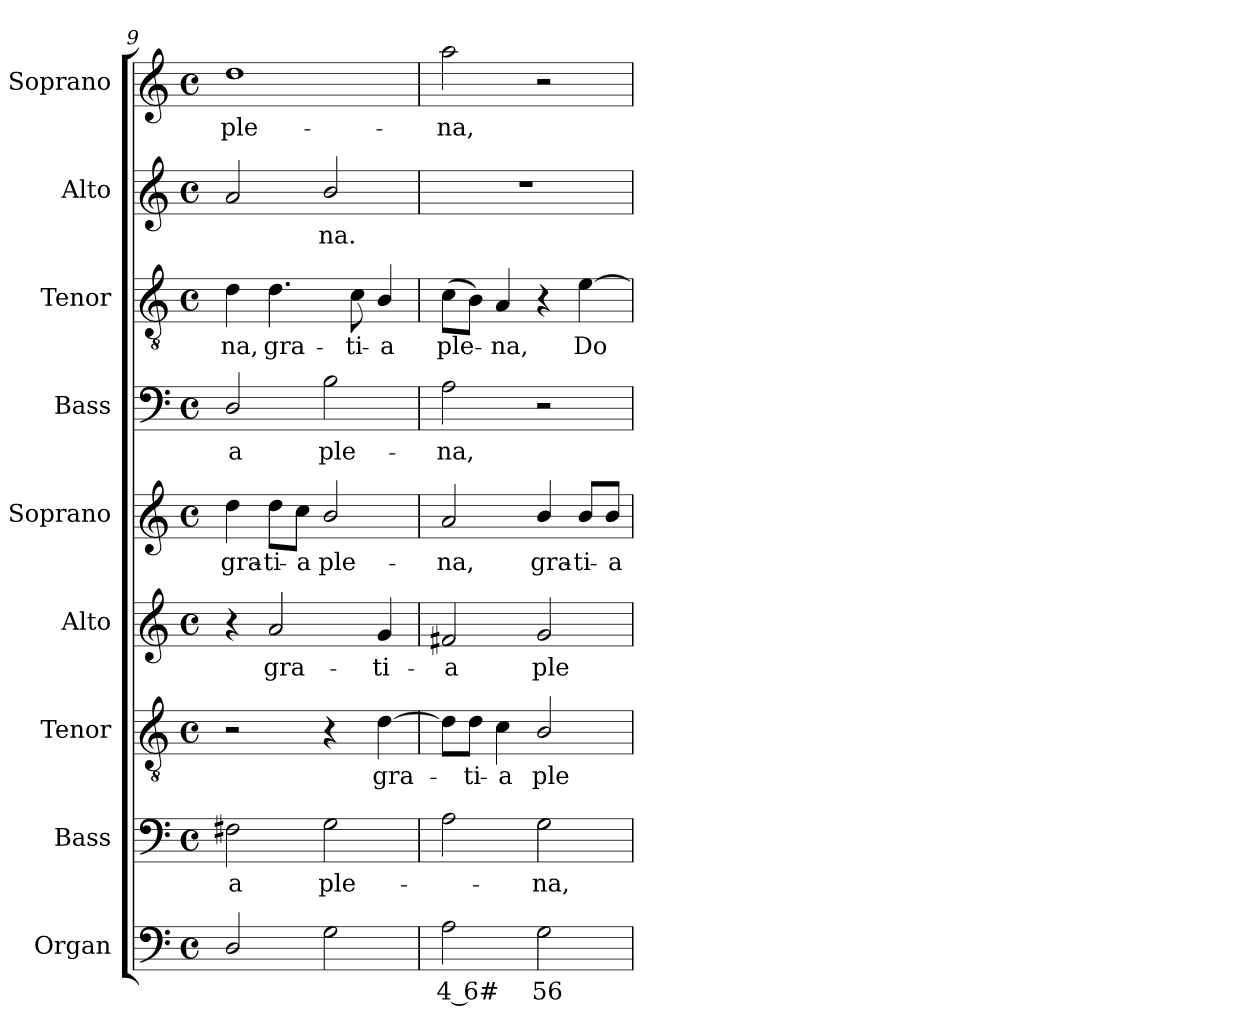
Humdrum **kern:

**kern	**text	**kern	**text	**kern	**text	**kern	**text	**kern	**text	**kern	**text	**kern	**text	**kern	**text	**kern	**text
*part9	*part9	*part8	*part8	*part7	*part7	*part6	*part6	*part5	*part5	*part4	*part4	*part3	*part3	*part2	*part2	*part1	*part1
*staff9	*staff9	*staff8	*staff8	*staff7	*staff7	*staff6	*staff6	*staff5	*staff5	*staff4	*staff4	*staff3	*staff3	*staff2	*staff2	*staff1	*staff1
*I"Organ	*	*I"Bass	*	*I"Tenor	*	*I"Alto	*	*I"Soprano	*	*I"Bass	*	*I"Tenor	*	*I"Alto	*	*I"Soprano	*
*	*	*I'B.	*	*I'T.	*	*I'A.	*	*I'S.	*	*I'B.	*	*I'T.	*	*I'A.	*	*I'S.	*
*clefF4	*	*clefF4	*	*clefGv2	*	*clefG2	*	*clefG2	*	*clefF4	*	*clefGv2	*	*clefG2	*	*clefG2	*
*	*	*	*	*ITrd7c12	*	*	*	*	*	*	*	*ITrd7c12	*	*	*	*	*
*k[]	*	*k[]	*	*k[]	*	*k[]	*	*k[]	*	*k[]	*	*k[]	*	*k[]	*	*k[]	*
*C:	*	*C:	*	*C:	*	*C:	*	*C:	*	*C:	*	*C:	*	*C:	*	*C:	*
*M4/4	*	*M4/4	*	*M4/4	*	*M4/4	*	*M4/4	*	*M4/4	*	*M4/4	*	*M4/4	*	*M4/4	*
*met(c)	*	*met(c)	*	*met(c)	*	*met(c)	*	*met(c)	*	*met(c)	*	*met(c)	*	*met(c)	*	*met(c)	*
=9	=9	=9	=9	=9	=9	=9	=9	=9	=9	=9	=9	=9	=9	=9	=9	=9	=9
!	!	!	!LO:LY:b:color=#000000	!	!	!	!	!	!	!	!	!	!	!	!	!	!
!	!	!	!	!	!	!	!	!	!LO:LY:b:color=#000000	!	!	!	!	!	!	!	!
!	!	!	!	!	!	!	!	!	!	!	!LO:LY:b:color=#000000	!	!	!	!	!	!
!	!	!	!	!	!	!	!	!	!	!	!	!	!LO:LY:b:color=#000000	!	!	!	!
!	!	!	!	!	!	!	!	!	!	!	!	!	!	!	!	!	!LO:LY:b:color=#000000
2Di/	.	2F#Xi\	-a	2r	.	4r	.	4ddi\	gra-	2Di/	-a	4Di\	-na,	2ai/	.	1ddi	ple-
!	!	!	!	!	!	!	!LO:LY:b:color=#000000	!	!	!	!	!	!	!	!	!	!
!	!	!	!	!	!	!	!	!	!LO:LY:b:color=#000000	!	!	!	!	!	!	!	!
!	!	!	!	!	!	!	!	!	!	!	!	!	!LO:LY:b:color=#000000	!	!	!	!
.	.	.	.	.	.	2ai/	gra-	8ddi\L	-ti-	.	.	4.Di\	gra-	.	.	.	.
!	!	!	!	!	!	!	!	!	!LO:LY:b:color=#000000	!	!	!	!	!	!	!	!
.	.	.	.	.	.	.	.	8cci\J	-a	.	.	.	.	.	.	.	.
!	!	!	!LO:LY:b:color=#000000	!	!	!	!	!	!	!	!	!	!	!	!	!	!
!	!	!	!	!	!	!	!	!	!LO:LY:b:color=#000000	!	!	!	!	!	!	!	!
!	!	!	!	!	!	!	!	!	!	!	!LO:LY:b:color=#000000	!	!	!	!	!	!
!	!	!	!	!	!	!	!	!	!	!	!	!	!	!	!LO:LY:b:color=#000000	!	!
2Gi\	.	2Gi\	ple-	4r	.	.	.	2bi/	ple-	2Bi\	ple-	.	.	2bi/	-na.	.	.
!	!	!	!	!	!	!	!	!	!	!	!	!	!LO:LY:b:color=#000000	!	!	!	!
.	.	.	.	.	.	.	.	.	.	.	.	8Ci\	-ti-	.	.	.	.
!	!	!	!	!	!LO:LY:b:color=#000000	!	!	!	!	!	!	!	!	!	!	!	!
!	!	!	!	!	!	!	!LO:LY:b:color=#000000	!	!	!	!	!	!	!	!	!	!
!	!	!	!	!	!	!	!	!	!	!	!	!	!LO:LY:b:color=#000000	!	!	!	!
.	.	.	.	[4Di\	gra-	4gi/	-ti-	.	.	.	.	4BBi/	-a	.	.	.	.
=10	=10	=10	=10	=10	=10	=10	=10	=10	=10	=10	=10	=10	=10	=10	=10	=10	=10
!	!LO:LY:b:color=#000000	!	!	!	!	!	!	!	!	!	!	!	!	!	!	!	!
!	!	!	!	!	!	!	!LO:LY:b:color=#000000	!	!	!	!	!	!	!	!	!	!
!	!	!	!	!	!	!	!	!	!LO:LY:b:color=#000000	!	!	!	!	!	!	!	!
!	!	!	!	!	!	!	!	!	!	!	!LO:LY:b:color=#000000	!	!	!	!	!	!
!	!	!	!	!	!	!	!	!	!	!	!	!	!LO:LY:b:color=#000000	!	!	!	!
!	!	!	!	!	!	!	!	!	!	!	!	!	!	!	!	!	!LO:LY:b:color=#000000
2Ai\	4 6#	2Ai\	.	8Di\L]	.	2f#Xi/	-a	2ai/	-na,	2Ai\	-na,	(8Ci\L	ple-	1r	.	2aai\	-na,
!	!	!	!	!	!LO:LY:b:color=#000000	!	!	!	!	!	!	!	!	!	!	!	!
.	.	.	.	8Di\J	-ti-	.	.	.	.	.	.	8BBi\J)	.	.	.	.	.
!	!	!	!	!	!LO:LY:b:color=#000000	!	!	!	!	!	!	!	!	!	!	!	!
!	!	!	!	!	!	!	!	!	!	!	!	!	!LO:LY:b:color=#000000	!	!	!	!
.	.	.	.	4Ci\	-a	.	.	.	.	.	.	4AAi/	-na,	.	.	.	.
!	!LO:LY:b:color=#000000	!	!	!	!	!	!	!	!	!	!	!	!	!	!	!	!
!	!	!	!LO:LY:b:color=#000000	!	!	!	!	!	!	!	!	!	!	!	!	!	!
!	!	!	!	!	!LO:LY:b:color=#000000	!	!	!	!	!	!	!	!	!	!	!	!
!	!	!	!	!	!	!	!LO:LY:b:color=#000000	!	!	!	!	!	!	!	!	!	!
!	!	!	!	!	!	!	!	!	!LO:LY:b:color=#000000	!	!	!	!	!	!	!	!
2Gi\	56	2Gi\	-na,	2BBi/	ple-	2gi/	ple-	4bi/	gra-	2r	.	4r	.	.	.	2r	.
!	!	!	!	!	!	!	!	!	!LO:LY:b:color=#000000	!	!	!	!	!	!	!	!
!	!	!	!	!	!	!	!	!	!	!	!	!	!LO:LY:b:color=#000000	!	!	!	!
.	.	.	.	.	.	.	.	8bi/L	-ti-	.	.	[4Ei\	Do-	.	.	.	.
!	!	!	!	!	!	!	!	!	!LO:LY:b:color=#000000	!	!	!	!	!	!	!	!
.	.	.	.	.	.	.	.	8bi/J	-a	.	.	.	.	.	.	.	.
=	=	=	=	=	=	=	=	=	=	=	=	=	=	=	=	=	=
*-	*-	*-	*-	*-	*-	*-	*-	*-	*-	*-	*-	*-	*-	*-	*-	*-	*-
